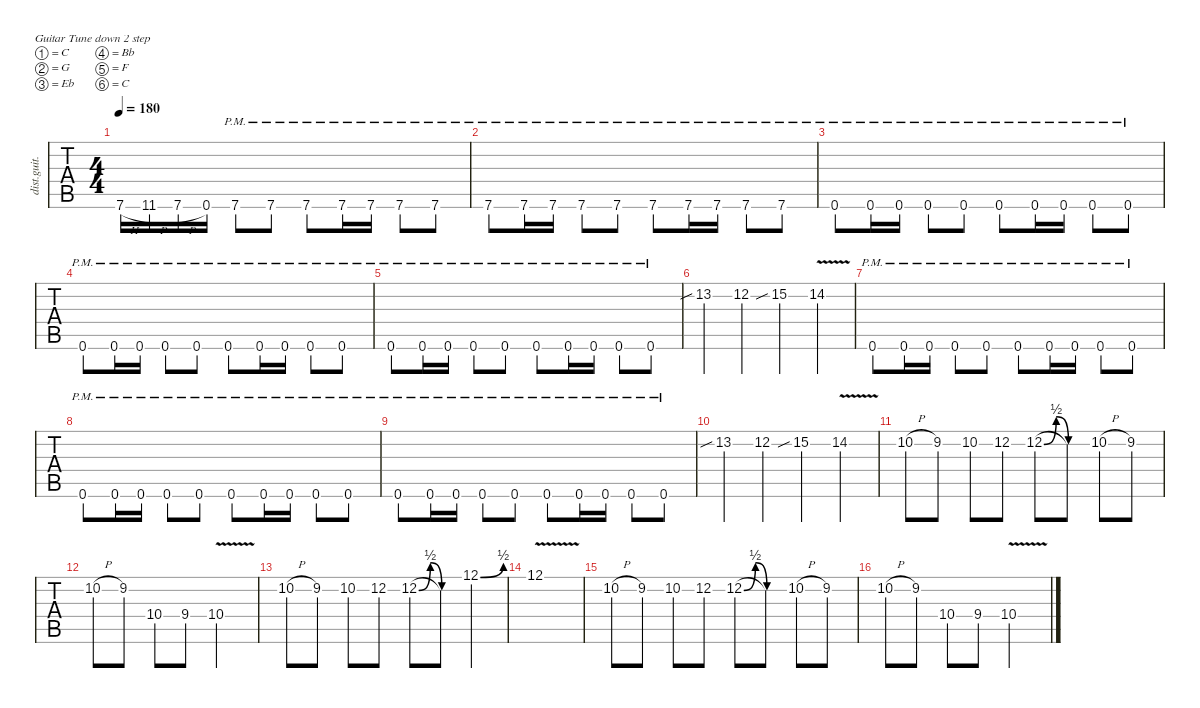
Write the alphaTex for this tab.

\defaultSystemsLayout 4
\hideDynamics
\bracketExtendMode nobrackets
\otherSystemsTrackNameOrientation horizontal
\track ("Gtr. 2" "dist.guit.") {solo instrument distortionguitar}
\staff {tabs}
\tuning (C4 G3 Eb3 Bb2 F2 C2)
\ts (4 4)
\tempo 180
\clef g2
\ks fminor
7.6{h acc forcenatural}.16{dy f beam Up} 11.6{h acc forcenatural}.16{beam Up} 7.6{h acc forcenatural}.16{beam Up} 0.6{acc forcenatural}.16{beam Up} 7.6{pm acc forcenatural}.8{beam Up} 7.6{pm acc forcenatural}.8{beam Up} 7.6{pm acc forcenatural}.8{beam Up} 7.6{pm acc forcenatural}.16{beam Up} 7.6{pm acc forcenatural}.16{beam Up} 7.6{pm acc forcenatural}.8{beam Up} 7.6{pm acc forcenatural}.8{beam Up} |
7.6{pm acc forcenatural}.8{beam Up} 7.6{pm acc forcenatural}.16{beam Up} 7.6{pm acc forcenatural}.16{beam Up} 7.6{pm acc forcenatural}.8{beam Up} 7.6{pm acc forcenatural}.8{beam Up} 7.6{pm acc forcenatural}.8{beam Up} 7.6{pm acc forcenatural}.16{beam Up} 7.6{pm acc forcenatural}.16{beam Up} 7.6{pm acc forcenatural}.8{beam Up} 7.6{pm acc forcenatural}.8{beam Up} |
0.6{pm acc forcenatural}.8{beam Up} 0.6{pm acc forcenatural}.16{beam Up} 0.6{pm acc forcenatural}.16{beam Up} 0.6{pm acc forcenatural}.8{beam Up} 0.6{pm acc forcenatural}.8{beam Up} 0.6{pm acc forcenatural}.8{beam Up} 0.6{pm acc forcenatural}.16{beam Up} 0.6{pm acc forcenatural}.16{beam Up} 0.6{pm acc forcenatural}.8{beam Up} 0.6{pm acc forcenatural}.8{beam Up} |
0.6{pm acc forcenatural}.8{beam Up} 0.6{pm acc forcenatural}.16{beam Up} 0.6{pm acc forcenatural}.16{beam Up} 0.6{pm acc forcenatural}.8{beam Up} 0.6{pm acc forcenatural}.8{beam Up} 0.6{pm acc forcenatural}.8{beam Up} 0.6{pm acc forcenatural}.16{beam Up} 0.6{pm acc forcenatural}.16{beam Up} 0.6{pm acc forcenatural}.8{beam Up} 0.6{pm acc forcenatural}.8{beam Up} |
0.6{pm acc forcenatural}.8{beam Up} 0.6{pm acc forcenatural}.16{beam Up} 0.6{pm acc forcenatural}.16{beam Up} 0.6{pm acc forcenatural}.8{beam Up} 0.6{pm acc forcenatural}.8{beam Up} 0.6{pm acc forcenatural}.8{beam Up} 0.6{pm acc forcenatural}.16{beam Up} 0.6{pm acc forcenatural}.16{beam Up} 0.6{pm acc forcenatural}.8{beam Up} 0.6{pm acc forcenatural}.8{beam Up} |
13.2{sib acc b}.4{beam Down} 12.2{acc forcenatural}.4{beam Down} 15.2{sib acc b}.4{beam Down} 14.2{v acc forcenatural}.4{beam Down} |
0.6{pm acc forcenatural}.8{beam Up} 0.6{pm acc forcenatural}.16{beam Up} 0.6{pm acc forcenatural}.16{beam Up} 0.6{pm acc forcenatural}.8{beam Up} 0.6{pm acc forcenatural}.8{beam Up} 0.6{pm acc forcenatural}.8{beam Up} 0.6{pm acc forcenatural}.16{beam Up} 0.6{pm acc forcenatural}.16{beam Up} 0.6{pm acc forcenatural}.8{beam Up} 0.6{pm acc forcenatural}.8{beam Up} |
0.6{pm acc forcenatural}.8{beam Up} 0.6{pm acc forcenatural}.16{beam Up} 0.6{pm acc forcenatural}.16{beam Up} 0.6{pm acc forcenatural}.8{beam Up} 0.6{pm acc forcenatural}.8{beam Up} 0.6{pm acc forcenatural}.8{beam Up} 0.6{pm acc forcenatural}.16{beam Up} 0.6{pm acc forcenatural}.16{beam Up} 0.6{pm acc forcenatural}.8{beam Up} 0.6{pm acc forcenatural}.8{beam Up} |
0.6{pm acc forcenatural}.8{beam Up} 0.6{pm acc forcenatural}.16{beam Up} 0.6{pm acc forcenatural}.16{beam Up} 0.6{pm acc forcenatural}.8{beam Up} 0.6{pm acc forcenatural}.8{beam Up} 0.6{pm acc forcenatural}.8{beam Up} 0.6{pm acc forcenatural}.16{beam Up} 0.6{pm acc forcenatural}.16{beam Up} 0.6{pm acc forcenatural}.8{beam Up} 0.6{pm acc forcenatural}.8{beam Up} |
13.2{sib acc b}.4{beam Down} 12.2{acc forcenatural}.4{beam Down} 15.2{sib acc b}.4{beam Down} 14.2{v acc forcenatural}.4{beam Down} |
10.2{h acc forcenatural}.8{beam Down} 9.2{acc forcenatural}.8{beam Down} 10.2{acc forcenatural}.8{beam Down} 12.2{acc forcenatural}.8{beam Down} 12.2{be (bendrelease 0 0 30 2 30 2 60 0) acc forcenatural}.8{beam Down} 12.2{be (hold 0 0 60 0) t acc forcenatural}.8{beam Down} 10.2{h acc forcenatural}.8{beam Down} 9.2{acc forcenatural}.8{beam Down} |
10.2{h acc forcenatural}.8{beam Down} 9.2{acc forcenatural}.8{beam Down} 10.4{acc b}.8{beam Up} 9.4{acc forcenatural}.8{beam Up} 10.4{v acc b}.2{beam Up} |
10.2{h acc forcenatural}.8{beam Down} 9.2{acc forcenatural}.8{beam Down} 10.2{acc forcenatural}.8{beam Down} 12.2{acc forcenatural}.8{beam Down} 12.2{be (bendrelease 0 0 30 2 30 2 60 0) acc forcenatural}.8{beam Down} 12.2{be (hold 0 0 60 0) t acc forcenatural}.8{beam Down} 12.1{be (bend 0 0 15 2) acc forcenatural}.4{beam Down} |
12.1{v acc forcenatural}.1{beam Down} |
10.2{h acc forcenatural}.8{beam Down} 9.2{acc forcenatural}.8{beam Down} 10.2{acc forcenatural}.8{beam Down} 12.2{acc forcenatural}.8{beam Down} 12.2{be (bendrelease 0 0 30 2 30 2 60 0) acc forcenatural}.8{beam Down} 12.2{be (hold 0 0 60 0) t acc forcenatural}.8{beam Down} 10.2{h acc forcenatural}.8{beam Down} 9.2{acc forcenatural}.8{beam Down} |
10.2{h acc forcenatural}.8{beam Down} 9.2{acc forcenatural}.8{beam Down} 10.4{acc b}.8{beam Up} 9.4{acc forcenatural}.8{beam Up} 10.4{v acc b}.2{beam Up}
